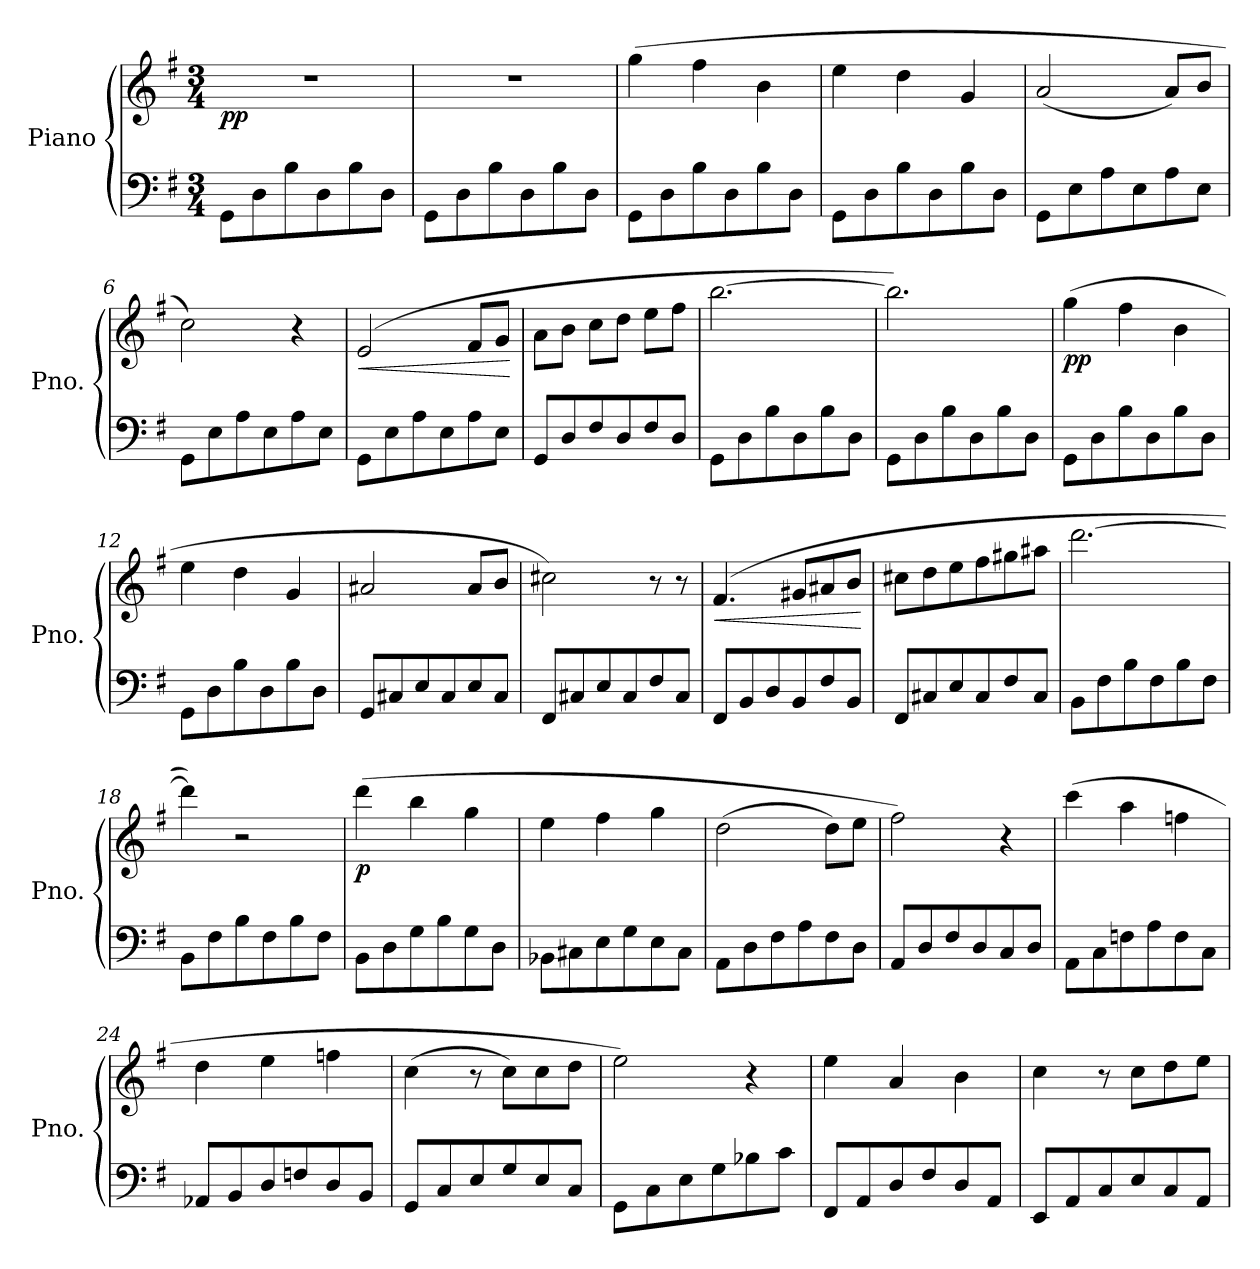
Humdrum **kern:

**kern	**kern	**dynam
*part1	*part1	*part1
*staff2	*staff1	*staff1/2
*I"Piano	*	*
*I'Pno.	*	*
*clefF4	*clefG2	*
*k[f#]	*k[f#]	*
*M3/4	*M3/4	*
*MM94	*MM94	*
=1	=1	=1
!	!	!LO:DY:b
8GG\L	2.r	pp
8D\	.	.
8B\	.	.
8D\	.	.
8B\	.	.
8D\J	.	.
=2	=2	=2
8GG\L	2.r	.
8D\	.	.
8B\	.	.
8D\	.	.
8B\	.	.
8D\J	.	.
=3	=3	=3
8GG\L	(>4gg\	.
8D\	.	.
8B\	4ff#\	.
8D\	.	.
8B\	4b\	.
8D\J	.	.
=4	=4	=4
8GG\L	4ee\	.
8D\	.	.
8B\	4dd\	.
8D\	.	.
8B\	4g/	.
8D\J	.	.
=5	=5	=5
8GG\L	(<2a/	.
8E\	.	.
8A\	.	.
8E\	.	.
8A\	8a/L)	.
8E\J	8b/J	.
=6	=6	=6
8GG\L	2cc\)	.
8E\	.	.
8A\	.	.
8E\	.	.
8A\	4r	.
8E\J	.	.
=7	=7	=7
!	!	!LO:HP:b
8GG\L	(>2e/	<
8E\	.	.
8A\	.	.
8E\	.	.
8A\	8f#/L	.
8E\J	8g/J	.
.	.	[
!!LO:LB:g=z
=8	=8	=8
8GG/L	8a\L	.
8D/	8b\J	.
8F#/	8cc\L	.
8D/	8dd\J	.
8F#/	8ee\L	.
8D/J	8ff#\J	.
=9	=9	=9
8GG\L	[2.bb\	.
8D\	.	.
8B\	.	.
8D\	.	.
8B\	.	.
8D\J	.	.
=10	=10	=10
8GG\L	2.bb\])	.
8D\	.	.
8B\	.	.
8D\	.	.
8B\	.	.
8D\J	.	.
=11	=11	=11
!	!	!LO:DY:b
8GG\L	(>4gg\	pp
8D\	.	.
8B\	4ff#\	.
8D\	.	.
8B\	4b\	.
8D\J	.	.
=12	=12	=12
8GG\L	4ee\	.
8D\	.	.
8B\	4dd\	.
8D\	.	.
8B\	4g/	.
8D\J	.	.
=13	=13	=13
8GG/L	2a#X/	.
8C#X/	.	.
8E/	.	.
8C#/	.	.
8E/	8a#/L	.
8C#/J	8b/J	.
=14	=14	=14
8FF#/L	2cc#X\)	.
8C#X/	.	.
8E/	.	.
8C#/	.	.
8F#/	8r	.
8C#/J	8r	.
!!LO:LB:g=z
=15	=15	=15
!	!	!LO:HP:b
8FF#/L	(>4.f#/	<
8BB/	.	.
8D/	.	.
8BB/	8g#X/L	.
8F#/	8a#X/	.
8BB/J	8b/J	.
.	.	[
=16	=16	=16
8FF#/L	8cc#X\L	.
8C#X/	8dd\	.
8E/	8ee\	.
8C#/	8ff#\	.
8F#/	8gg#X\	.
8C#/J	8aa#X\J	.
=17	=17	=17
8BB\L	[2.ddd\	.
8F#\	.	.
8B\	.	.
8F#\	.	.
8B\	.	.
8F#\J	.	.
=18	=18	=18
8BB\L	4ddd\])	.
8F#\	.	.
8B\	2r	.
8F#\	.	.
8B\	.	.
8F#\J	.	.
=19	=19	=19
!	!	!LO:DY:b
8BB\L	(>4ddd\	p
8D\	.	.
8G\	4bb\	.
8B\	.	.
8G\	4gg\	.
8D\J	.	.
=20	=20	=20
8BB-X\L	4ee\	.
8C#X\	.	.
8E\	4ff#\	.
8G\	.	.
8E\	4gg\	.
8C#\J	.	.
!!LO:LB:g=z
=21	=21	=21
8AA\L	(>2dd\	.
8D\	.	.
8F#\	.	.
8A\	.	.
8F#\	8dd\L)	.
8D\J	8ee\J	.
=22	=22	=22
8AA/L	2ff#\)	.
8D/	.	.
8F#/	.	.
8D/	.	.
8C/	4r	.
8D/J	.	.
=23	=23	=23
8AA\L	(>4ccc\	.
8C\	.	.
8Fn\	4aa\	.
8A\	.	.
8F\	4ffn\	.
8C\J	.	.
=24	=24	=24
8AA-X/L	4dd\	.
8BB/	.	.
8D/	4ee\	.
8Fn/	.	.
8D/	4ffn\	.
8BB/J	.	.
=25	=25	=25
8GG/L	(>4cc\	.
8C/	.	.
8E/	8r	.
8G/	8cc\L)	.
8E/	8cc\	.
8C/J	8dd\J	.
=26	=26	=26
8GG\L	2ee\)	.
8C\	.	.
8E\	.	.
8G\	.	.
8B-X\	4r	.
8c\J	.	.
=27	=27	=27
8FF#/L	4ee\	.
8AA/	.	.
8D/	4a/	.
8F#/	.	.
8D/	4b\	.
8AA/J	.	.
!!LO:LB:g=z
=28	=28	=28
8EE/L	4cc\	.
8AA/	.	.
8C/	8r	.
8E/	8cc\L	.
8C/	8dd\	.
8AA/J	8ee\J	.
=	=	=
*-	*-	*-
